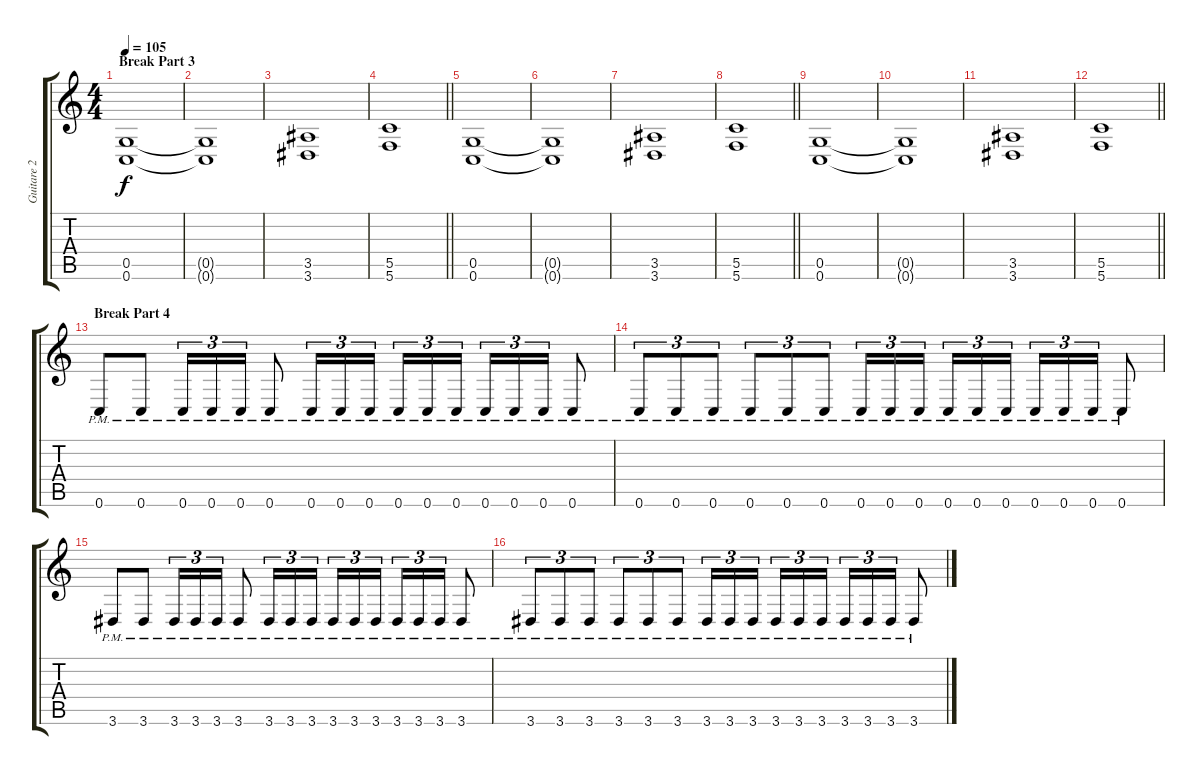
\track ("Guitare 2" "Guitare 2") {instrument distortionguitar}
\staff {score tabs}
\tuning (D4 A3 F3 C3 G2 C2) {hide}
\ts (4 4)
\section ("" "Break Part 3")
\tempo 105
\clef g2
\ks c
(0.5 0.6).1{dy f} |
(0.5{t} 0.6{t}).1 |
(3.5 3.6).1 |
\barLineRight lightlight
(5.5 5.6).1 |
(0.5 0.6).1 |
(0.5{t} 0.6{t}).1 |
(3.5 3.6).1 |
\barLineRight lightlight
(5.5 5.6).1 |
(0.5 0.6).1 |
(0.5{t} 0.6{t}).1 |
(3.5 3.6).1 |
\barLineRight lightlight
(5.5 5.6).1 |
\section ("" "Break Part 4")
0.6{pm}.8 0.6{pm}.8 0.6{pm}.16{tu (3 2)} 0.6{pm}.16{tu (3 2)} 0.6{pm}.16{tu (3 2)} 0.6{pm}.8 0.6{pm}.16{tu (3 2)} 0.6{pm}.16{tu (3 2)} 0.6{pm}.16{tu (3 2) beam splitsecondary} 0.6{pm}.16{tu (3 2)} 0.6{pm}.16{tu (3 2)} 0.6{pm}.16{tu (3 2)} 0.6{pm}.16{tu (3 2)} 0.6{pm}.16{tu (3 2)} 0.6{pm}.16{tu (3 2)} 0.6{pm}.8 |
0.6{pm}.8{tu (3 2)} 0.6{pm}.8{tu (3 2)} 0.6{pm}.8{tu (3 2)} 0.6{pm}.8{tu (3 2)} 0.6{pm}.8{tu (3 2)} 0.6{pm}.8{tu (3 2)} 0.6{pm}.16{tu (3 2)} 0.6{pm}.16{tu (3 2)} 0.6{pm}.16{tu (3 2) beam splitsecondary} 0.6{pm}.16{tu (3 2)} 0.6{pm}.16{tu (3 2)} 0.6{pm}.16{tu (3 2)} 0.6{pm}.16{tu (3 2)} 0.6{pm}.16{tu (3 2)} 0.6{pm}.16{tu (3 2)} 0.6{pm}.8 |
3.6{pm}.8 3.6{pm}.8 3.6{pm}.16{tu (3 2)} 3.6{pm}.16{tu (3 2)} 3.6{pm}.16{tu (3 2)} 3.6{pm}.8 3.6{pm}.16{tu (3 2)} 3.6{pm}.16{tu (3 2)} 3.6{pm}.16{tu (3 2) beam splitsecondary} 3.6{pm}.16{tu (3 2)} 3.6{pm}.16{tu (3 2)} 3.6{pm}.16{tu (3 2)} 3.6{pm}.16{tu (3 2)} 3.6{pm}.16{tu (3 2)} 3.6{pm}.16{tu (3 2)} 3.6{pm}.8 |
3.6{pm}.8{tu (3 2)} 3.6{pm}.8{tu (3 2)} 3.6{pm}.8{tu (3 2)} 3.6{pm}.8{tu (3 2)} 3.6{pm}.8{tu (3 2)} 3.6{pm}.8{tu (3 2)} 3.6{pm}.16{tu (3 2)} 3.6{pm}.16{tu (3 2)} 3.6{pm}.16{tu (3 2) beam splitsecondary} 3.6{pm}.16{tu (3 2)} 3.6{pm}.16{tu (3 2)} 3.6{pm}.16{tu (3 2)} 3.6{pm}.16{tu (3 2)} 3.6{pm}.16{tu (3 2)} 3.6{pm}.16{tu (3 2)} 3.6{pm}.8
